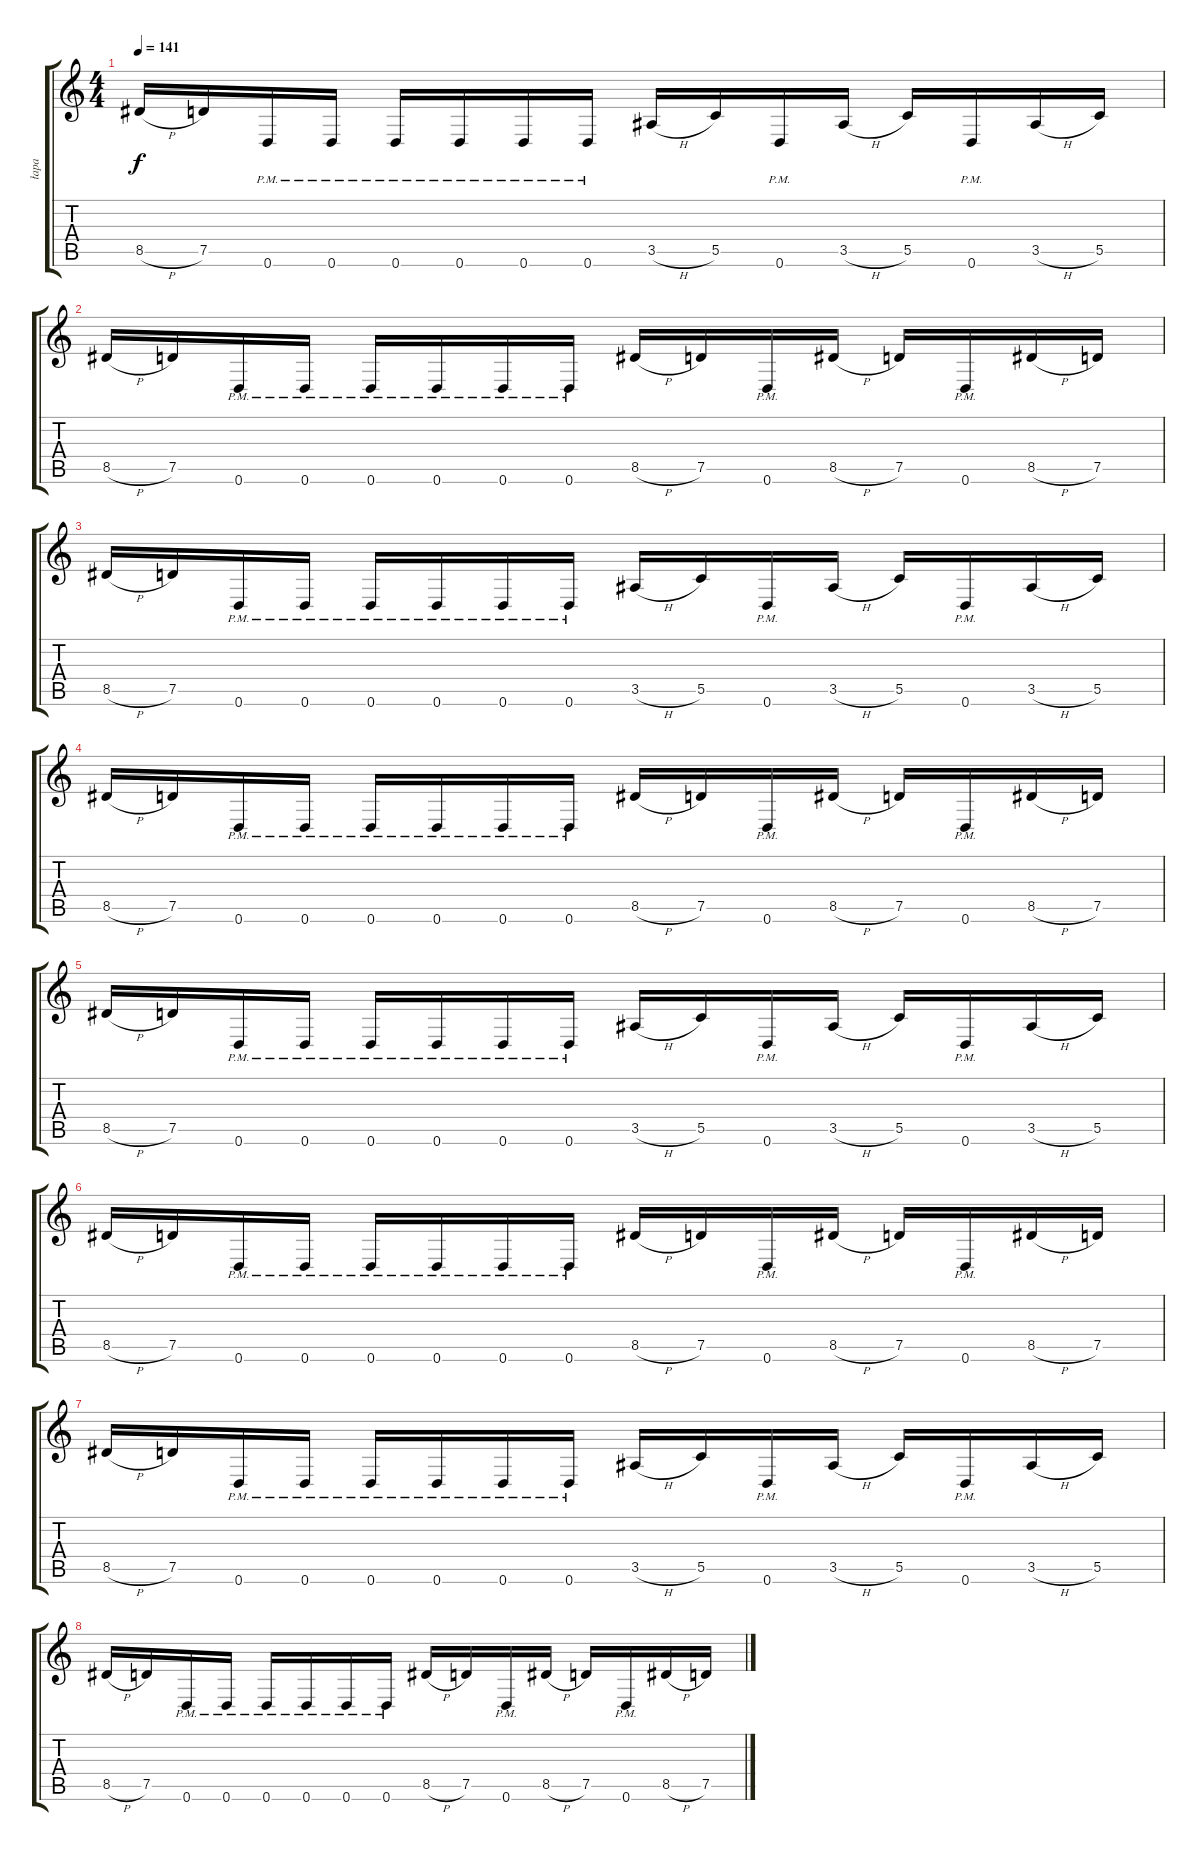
\track ("łapa" "łapa") {instrument distortionguitar}
\staff {score tabs}
\tuning (D4 A3 F3 C3 G2 D2) {hide}
\ts (4 4)
\tempo 141
\clef g2
\ks c
8.5{h}.16{dy f} 7.5.16 0.6{pm}.16 0.6{pm}.16 0.6{pm}.16 0.6{pm}.16 0.6{pm}.16 0.6{pm}.16 3.5{h}.16 5.5.16 0.6{pm}.16 3.5{h}.16 5.5.16 0.6{pm}.16 3.5{h}.16 5.5.16 |
8.5{h}.16 7.5.16 0.6{pm}.16 0.6{pm}.16 0.6{pm}.16 0.6{pm}.16 0.6{pm}.16 0.6{pm}.16 8.5{h}.16 7.5.16 0.6{pm}.16 8.5{h}.16 7.5.16 0.6{pm}.16 8.5{h}.16 7.5.16 |
8.5{h}.16 7.5.16 0.6{pm}.16 0.6{pm}.16 0.6{pm}.16 0.6{pm}.16 0.6{pm}.16 0.6{pm}.16 3.5{h}.16 5.5.16 0.6{pm}.16 3.5{h}.16 5.5.16 0.6{pm}.16 3.5{h}.16 5.5.16 |
8.5{h}.16 7.5.16 0.6{pm}.16 0.6{pm}.16 0.6{pm}.16 0.6{pm}.16 0.6{pm}.16 0.6{pm}.16 8.5{h}.16 7.5.16 0.6{pm}.16 8.5{h}.16 7.5.16 0.6{pm}.16 8.5{h}.16 7.5.16 |
8.5{h}.16 7.5.16 0.6{pm}.16 0.6{pm}.16 0.6{pm}.16 0.6{pm}.16 0.6{pm}.16 0.6{pm}.16 3.5{h}.16 5.5.16 0.6{pm}.16 3.5{h}.16 5.5.16 0.6{pm}.16 3.5{h}.16 5.5.16 |
8.5{h}.16 7.5.16 0.6{pm}.16 0.6{pm}.16 0.6{pm}.16 0.6{pm}.16 0.6{pm}.16 0.6{pm}.16 8.5{h}.16 7.5.16 0.6{pm}.16 8.5{h}.16 7.5.16 0.6{pm}.16 8.5{h}.16 7.5.16 |
8.5{h}.16 7.5.16 0.6{pm}.16 0.6{pm}.16 0.6{pm}.16 0.6{pm}.16 0.6{pm}.16 0.6{pm}.16 3.5{h}.16 5.5.16 0.6{pm}.16 3.5{h}.16 5.5.16 0.6{pm}.16 3.5{h}.16 5.5.16 |
8.5{h}.16 7.5.16 0.6{pm}.16 0.6{pm}.16 0.6{pm}.16 0.6{pm}.16 0.6{pm}.16 0.6{pm}.16 8.5{h}.16 7.5.16 0.6{pm}.16 8.5{h}.16 7.5.16 0.6{pm}.16 8.5{h}.16 7.5.16
